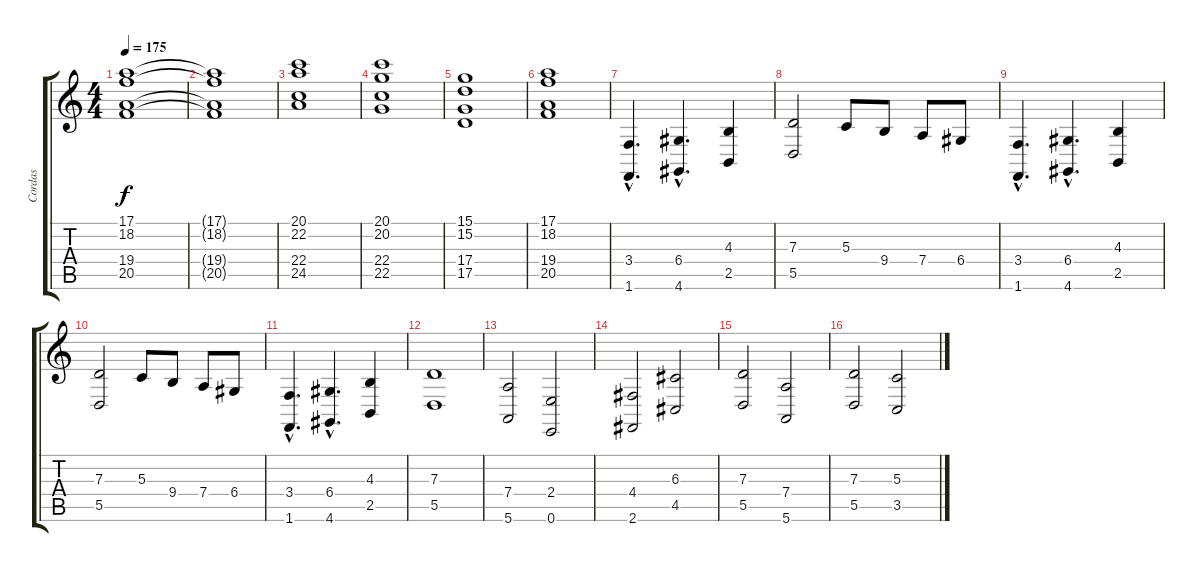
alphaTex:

\track ("Cordas" "Cordas") {instrument stringensemble1}
\staff {score tabs}
\tuning (E4 B3 G3 D3 A2 E2) {hide}
\ts (4 4)
\tempo 175
\clef g2
\ks c
(17.1 18.2 19.4 20.5).1{dy f} |
(17.1{t} 18.2{t} 19.4{t} 20.5{t}).1 |
(20.1 22.2 22.4 24.5).1 |
(20.1 20.2 22.4 22.5).1 |
(15.1 15.2 17.4 17.5).1 |
(17.1 18.2 19.4 20.5).1 |
(3.4{hac} 1.6{hac}).4{d} (6.4{hac} 4.6{hac}).4{d} (4.3 2.5).4 |
(7.3 5.5).2 5.3.8 9.4.8 7.4.8 6.4.8 |
(3.4{hac} 1.6{hac}).4{d} (6.4{hac} 4.6{hac}).4{d} (4.3 2.5).4 |
(7.3 5.5).2 5.3.8 9.4.8 7.4.8 6.4.8 |
(3.4{hac} 1.6{hac}).4{d} (6.4{hac} 4.6{hac}).4{d} (4.3 2.5).4 |
(7.3 5.5).1 |
(7.4 5.6).2 (2.4 0.6).2 |
(4.4 2.6).2 (6.3 4.5).2 |
(7.3 5.5).2 (7.4 5.6).2 |
(7.3 5.5).2 (5.3 3.5).2
